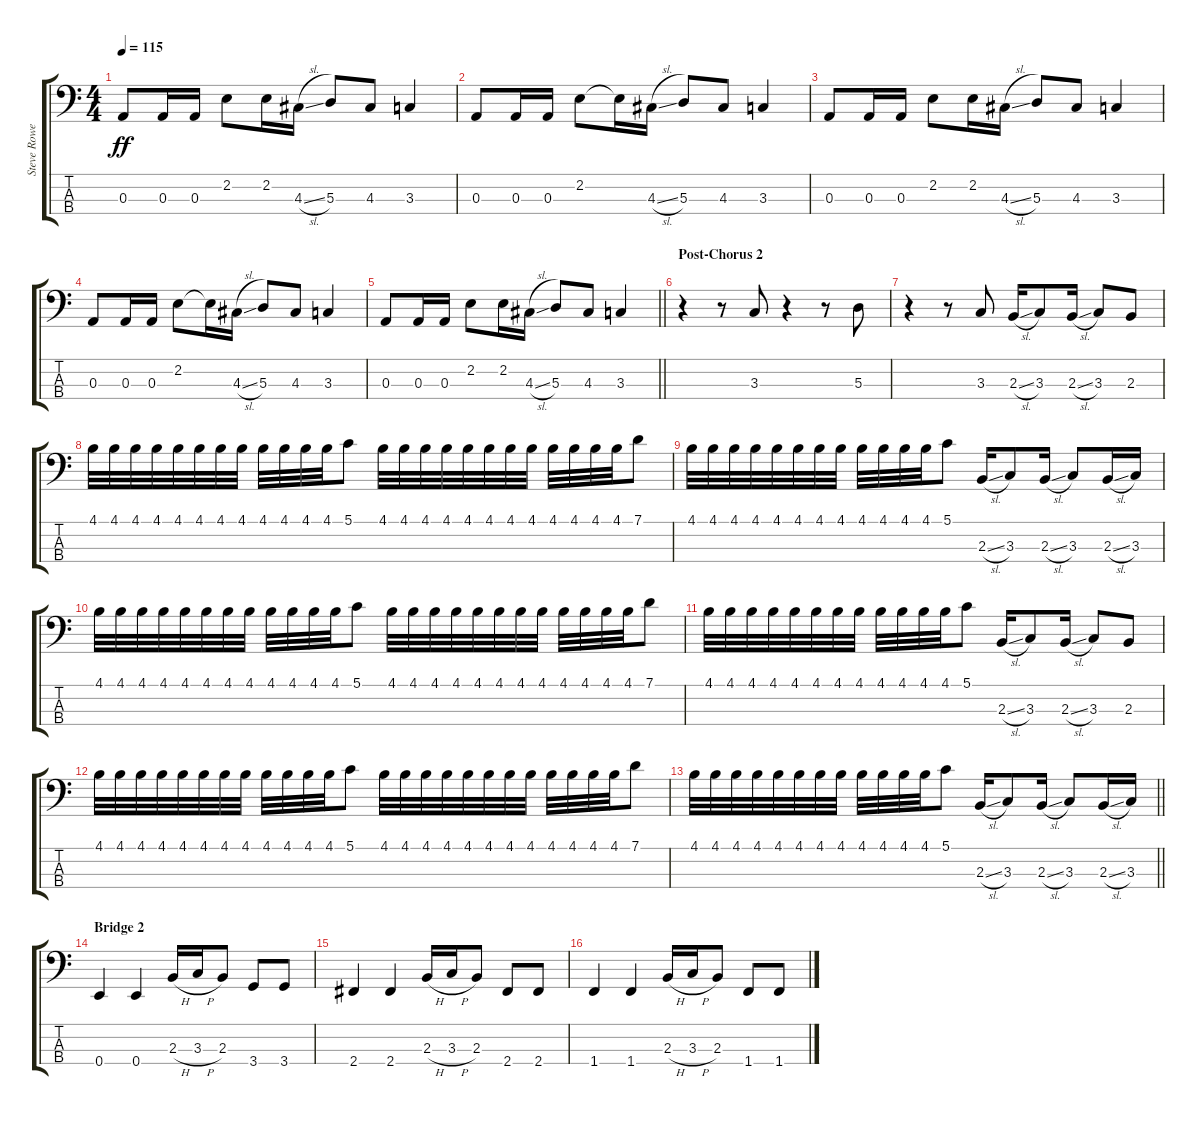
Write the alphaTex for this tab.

\track ("Steve Rowe" "Steve Rowe") {instrument electricbasspick}
\staff {score tabs}
\tuning (G2 D2 A1 E1) {hide}
\ts (4 4)
\tempo 115
\clef f4
\ks c
0.3.8{dy ff} 0.3.16 0.3.16 2.2.8 2.2.16 4.3{sl}.16 5.3.8 4.3.8 3.3.4 |
0.3.8 0.3.16 0.3.16 2.2.8 2.2{t}.16 4.3{sl}.16 5.3.8 4.3.8 3.3.4 |
0.3.8 0.3.16 0.3.16 2.2.8 2.2.16 4.3{sl}.16 5.3.8 4.3.8 3.3.4 |
0.3.8 0.3.16 0.3.16 2.2.8 2.2{t}.16 4.3{sl}.16 5.3.8 4.3.8 3.3.4 |
\barLineRight lightlight
0.3.8 0.3.16 0.3.16 2.2.8 2.2.16 4.3{sl}.16 5.3.8 4.3.8 3.3.4 |
\section ("" "Post-Chorus 2")
r.4 r.8 3.3.8 r.4 r.8 5.3.8 |
r.4 r.8 3.3.8 2.3{sl}.16 3.3.8 2.3{sl}.16 3.3.8 2.3.8 |
4.1.32 4.1.32 4.1.32 4.1.32 4.1.32 4.1.32 4.1.32 4.1.32 4.1.32 4.1.32 4.1.32 4.1.32 5.1.8 4.1.32 4.1.32 4.1.32 4.1.32 4.1.32 4.1.32 4.1.32 4.1.32 4.1.32 4.1.32 4.1.32 4.1.32 7.1.8 |
4.1.32 4.1.32 4.1.32 4.1.32 4.1.32 4.1.32 4.1.32 4.1.32 4.1.32 4.1.32 4.1.32 4.1.32 5.1.8 2.3{sl}.16 3.3.8 2.3{sl}.16 3.3.8 2.3{sl}.16 3.3.16 |
4.1.32 4.1.32 4.1.32 4.1.32 4.1.32 4.1.32 4.1.32 4.1.32 4.1.32 4.1.32 4.1.32 4.1.32 5.1.8 4.1.32 4.1.32 4.1.32 4.1.32 4.1.32 4.1.32 4.1.32 4.1.32 4.1.32 4.1.32 4.1.32 4.1.32 7.1.8 |
4.1.32 4.1.32 4.1.32 4.1.32 4.1.32 4.1.32 4.1.32 4.1.32 4.1.32 4.1.32 4.1.32 4.1.32 5.1.8 2.3{sl}.16 3.3.8 2.3{sl}.16 3.3.8 2.3.8 |
4.1.32 4.1.32 4.1.32 4.1.32 4.1.32 4.1.32 4.1.32 4.1.32 4.1.32 4.1.32 4.1.32 4.1.32 5.1.8 4.1.32 4.1.32 4.1.32 4.1.32 4.1.32 4.1.32 4.1.32 4.1.32 4.1.32 4.1.32 4.1.32 4.1.32 7.1.8 |
\barLineRight lightlight
4.1.32 4.1.32 4.1.32 4.1.32 4.1.32 4.1.32 4.1.32 4.1.32 4.1.32 4.1.32 4.1.32 4.1.32 5.1.8 2.3{sl}.16 3.3.8 2.3{sl}.16 3.3.8 2.3{sl}.16 3.3.16 |
\section ("" "Bridge 2")
0.4.4 0.4.4 2.3{h}.16 3.3{h}.16 2.3.8 3.4.8 3.4.8 |
2.4.4 2.4.4 2.3{h}.16 3.3{h}.16 2.3.8 2.4.8 2.4.8 |
1.4.4 1.4.4 2.3{h}.16 3.3{h}.16 2.3.8 1.4.8 1.4.8
